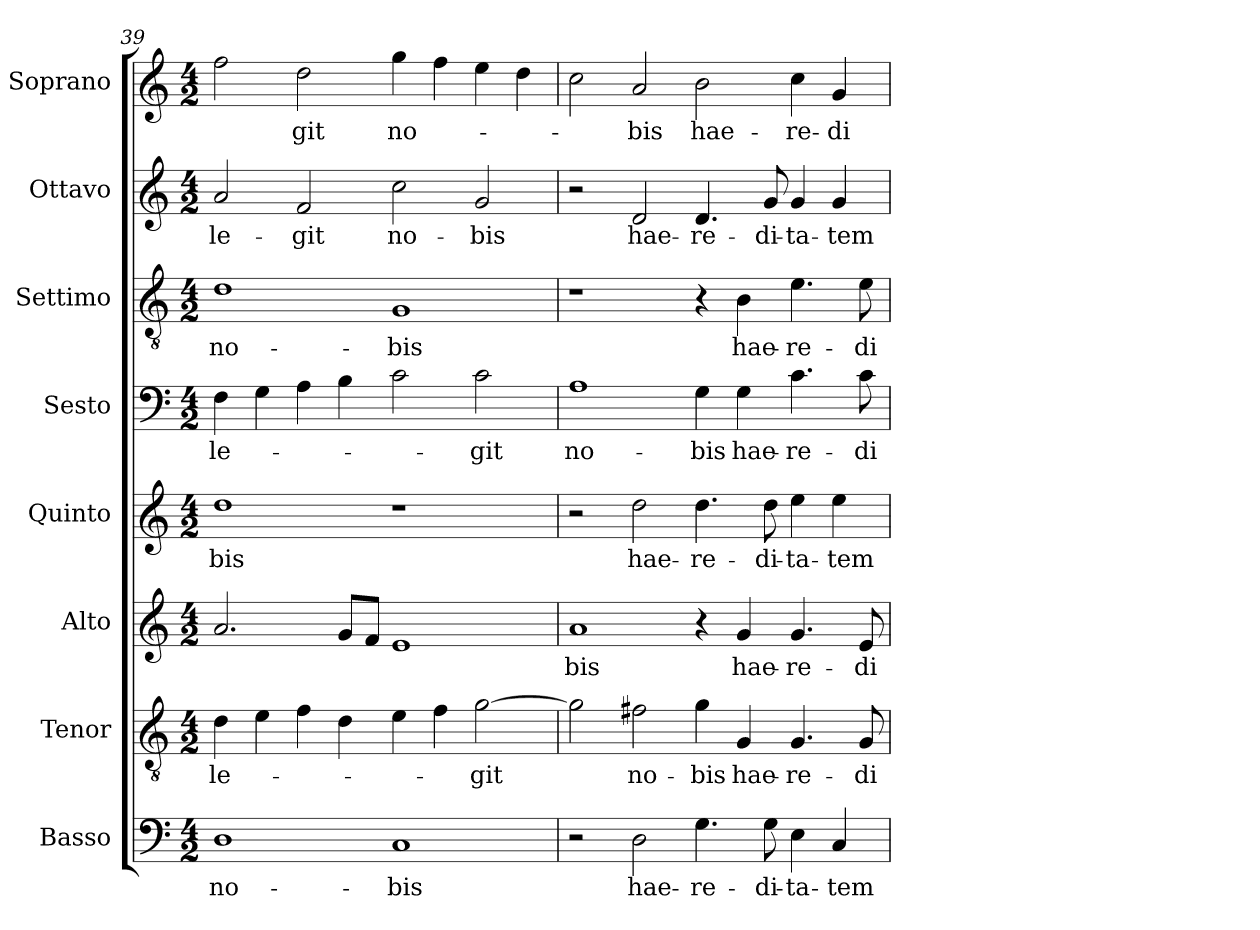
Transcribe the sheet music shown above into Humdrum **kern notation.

**kern	**text	**kern	**text	**kern	**text	**kern	**text	**kern	**text	**kern	**text	**kern	**text	**kern	**text
*part8	*part8	*part7	*part7	*part6	*part6	*part5	*part5	*part4	*part4	*part3	*part3	*part2	*part2	*part1	*part1
*staff8	*staff8	*staff7	*staff7	*staff6	*staff6	*staff5	*staff5	*staff4	*staff4	*staff3	*staff3	*staff2	*staff2	*staff1	*staff1
*I"Basso	*	*I"Tenor	*	*I"Alto	*	*I"Quinto	*	*I"Sesto	*	*I"Settimo	*	*I"Ottavo	*	*I"Soprano	*
*I'B.	*	*I'T.	*	*I'A.	*	*I'Q.	*	*I'Ss.	*	*I'St.	*	*I'Ot.	*	*I'S.	*
*clefF4	*	*clefGv2	*	*clefG2	*	*clefG2	*	*clefF4	*	*clefGv2	*	*clefG2	*	*clefG2	*
*	*	*ITrd7c12	*	*	*	*	*	*	*	*ITrd7c12	*	*	*	*	*
*k[]	*	*k[]	*	*k[]	*	*k[]	*	*k[]	*	*k[]	*	*k[]	*	*k[]	*
*C:	*	*C:	*	*C:	*	*C:	*	*C:	*	*C:	*	*C:	*	*C:	*
*M4/2	*	*M4/2	*	*M4/2	*	*M4/2	*	*M4/2	*	*M4/2	*	*M4/2	*	*M4/2	*
=39	=39	=39	=39	=39	=39	=39	=39	=39	=39	=39	=39	=39	=39	=39	=39
!	!LO:LY:b:color=#000000	!	!	!	!	!	!	!	!	!	!	!	!	!	!
!	!	!	!LO:LY:b:color=#000000	!	!	!	!	!	!	!	!	!	!	!	!
!	!	!	!	!	!	!	!LO:LY:b:color=#000000	!	!	!	!	!	!	!	!
!	!	!	!	!	!	!	!	!	!LO:LY:b:color=#000000	!	!	!	!	!	!
!	!	!	!	!	!	!	!	!	!	!	!LO:LY:b:color=#000000	!	!	!	!
!	!	!	!	!	!	!	!	!	!	!	!	!	!LO:LY:b:color=#000000	!	!
1Di	no-	4Di\	-le-	2.ai/	.	1ddi	-bis	4Fi\	-le-	1Di	no-	2ai/	-le-	2ffi\	.
.	.	4Ei\	.	.	.	.	.	4Gi\	.	.	.	.	.	.	.
!	!	!	!	!	!	!	!	!	!	!	!	!	!LO:LY:b:color=#000000	!	!
!	!	!	!	!	!	!	!	!	!	!	!	!	!	!	!LO:LY:b:color=#000000
.	.	4Fi\	.	.	.	.	.	4Ai\	.	.	.	2fi/	-git	2ddi\	-git
.	.	4Di\	.	8gi/L	.	.	.	4Bi\	.	.	.	.	.	.	.
.	.	.	.	8fi/J	.	.	.	.	.	.	.	.	.	.	.
!	!LO:LY:b:color=#000000	!	!	!	!	!	!	!	!	!	!	!	!	!	!
!	!	!	!	!	!	!	!	!	!	!	!LO:LY:b:color=#000000	!	!	!	!
!	!	!	!	!	!	!	!	!	!	!	!	!	!LO:LY:b:color=#000000	!	!
!	!	!	!	!	!	!	!	!	!	!	!	!	!	!	!LO:LY:b:color=#000000
1Ci	-bis	4Ei\	.	1ei	.	1r	.	2ci\	.	1GGi	-bis	2cci\	no-	4ggi\	no-
.	.	4Fi\	.	.	.	.	.	.	.	.	.	.	.	4ffi\	.
!	!	!	!LO:LY:b:color=#000000	!	!	!	!	!	!	!	!	!	!	!	!
!	!	!	!	!	!	!	!	!	!LO:LY:b:color=#000000	!	!	!	!	!	!
!	!	!	!	!	!	!	!	!	!	!	!	!	!LO:LY:b:color=#000000	!	!
.	.	[2Gi\	-git	.	.	.	.	2ci\	-git	.	.	2gi/	-bis	4eei\	.
.	.	.	.	.	.	.	.	.	.	.	.	.	.	4ddi\	.
=40	=40	=40	=40	=40	=40	=40	=40	=40	=40	=40	=40	=40	=40	=40	=40
!	!	!	!	!	!LO:LY:b:color=#000000	!	!	!	!	!	!	!	!	!	!
!	!	!	!	!	!	!	!	!	!LO:LY:b:color=#000000	!	!	!	!	!	!
2r	.	2Gi\]	.	1ai	-bis	2r	.	1Ai	no-	1r	.	2r	.	2cci\	.
!	!LO:LY:b:color=#000000	!	!	!	!	!	!	!	!	!	!	!	!	!	!
!	!	!	!LO:LY:b:color=#000000	!	!	!	!	!	!	!	!	!	!	!	!
!	!	!	!	!	!	!	!LO:LY:b:color=#000000	!	!	!	!	!	!	!	!
!	!	!	!	!	!	!	!	!	!	!	!	!	!LO:LY:b:color=#000000	!	!
!	!	!	!	!	!	!	!	!	!	!	!	!	!	!	!LO:LY:b:color=#000000
2Di\	hae-	2F#Xi\	no-	.	.	2ddi\	hae-	.	.	.	.	2di/	hae-	2ai/	-bis
!	!LO:LY:b:color=#000000	!	!	!	!	!	!	!	!	!	!	!	!	!	!
!	!	!	!LO:LY:b:color=#000000	!	!	!	!	!	!	!	!	!	!	!	!
!	!	!	!	!	!	!	!LO:LY:b:color=#000000	!	!	!	!	!	!	!	!
!	!	!	!	!	!	!	!	!	!LO:LY:b:color=#000000	!	!	!	!	!	!
!	!	!	!	!	!	!	!	!	!	!	!	!	!LO:LY:b:color=#000000	!	!
!	!	!	!	!	!	!	!	!	!	!	!	!	!	!	!LO:LY:b:color=#000000
4.Gi\	-re-	4Gi\	-bis	4r	.	4.ddi\	-re-	4Gi\	-bis	4r	.	4.di/	-re-	2bi\	hae-
!	!	!	!LO:LY:b:color=#000000	!	!	!	!	!	!	!	!	!	!	!	!
!	!	!	!	!	!LO:LY:b:color=#000000	!	!	!	!	!	!	!	!	!	!
!	!	!	!	!	!	!	!	!	!LO:LY:b:color=#000000	!	!	!	!	!	!
!	!	!	!	!	!	!	!	!	!	!	!LO:LY:b:color=#000000	!	!	!	!
.	.	4GGi/	hae-	4gi/	hae-	.	.	4Gi\	hae-	4BBi\	hae-	.	.	.	.
!	!LO:LY:b:color=#000000	!	!	!	!	!	!	!	!	!	!	!	!	!	!
!	!	!	!	!	!	!	!LO:LY:b:color=#000000	!	!	!	!	!	!	!	!
!	!	!	!	!	!	!	!	!	!	!	!	!	!LO:LY:b:color=#000000	!	!
8Gi\	-di-	.	.	.	.	8ddi\	-di-	.	.	.	.	8gi/	-di-	.	.
!	!LO:LY:b:color=#000000	!	!	!	!	!	!	!	!	!	!	!	!	!	!
!	!	!	!LO:LY:b:color=#000000	!	!	!	!	!	!	!	!	!	!	!	!
!	!	!	!	!	!LO:LY:b:color=#000000	!	!	!	!	!	!	!	!	!	!
!	!	!	!	!	!	!	!LO:LY:b:color=#000000	!	!	!	!	!	!	!	!
!	!	!	!	!	!	!	!	!	!LO:LY:b:color=#000000	!	!	!	!	!	!
!	!	!	!	!	!	!	!	!	!	!	!LO:LY:b:color=#000000	!	!	!	!
!	!	!	!	!	!	!	!	!	!	!	!	!	!LO:LY:b:color=#000000	!	!
!	!	!	!	!	!	!	!	!	!	!	!	!	!	!	!LO:LY:b:color=#000000
4Ei\	-ta-	4.GGi/	-re-	4.gi/	-re-	4eei\	-ta-	4.ci\	-re-	4.Ei\	-re-	4gi/	-ta-	4cci\	-re-
!	!LO:LY:b:color=#000000	!	!	!	!	!	!	!	!	!	!	!	!	!	!
!	!	!	!	!	!	!	!LO:LY:b:color=#000000	!	!	!	!	!	!	!	!
!	!	!	!	!	!	!	!	!	!	!	!	!	!LO:LY:b:color=#000000	!	!
!	!	!	!	!	!	!	!	!	!	!	!	!	!	!	!LO:LY:b:color=#000000
4Ci/	-tem	.	.	.	.	4eei\	-tem	.	.	.	.	4gi/	-tem	4gi/	-di-
!	!	!	!LO:LY:b:color=#000000	!	!	!	!	!	!	!	!	!	!	!	!
!	!	!	!	!	!LO:LY:b:color=#000000	!	!	!	!	!	!	!	!	!	!
!	!	!	!	!	!	!	!	!	!LO:LY:b:color=#000000	!	!	!	!	!	!
!	!	!	!	!	!	!	!	!	!	!	!LO:LY:b:color=#000000	!	!	!	!
.	.	8GGi/	-di-	8ei/	-di-	.	.	8ci\	-di-	8Ei\	-di-	.	.	.	.
=	=	=	=	=	=	=	=	=	=	=	=	=	=	=	=
*-	*-	*-	*-	*-	*-	*-	*-	*-	*-	*-	*-	*-	*-	*-	*-
